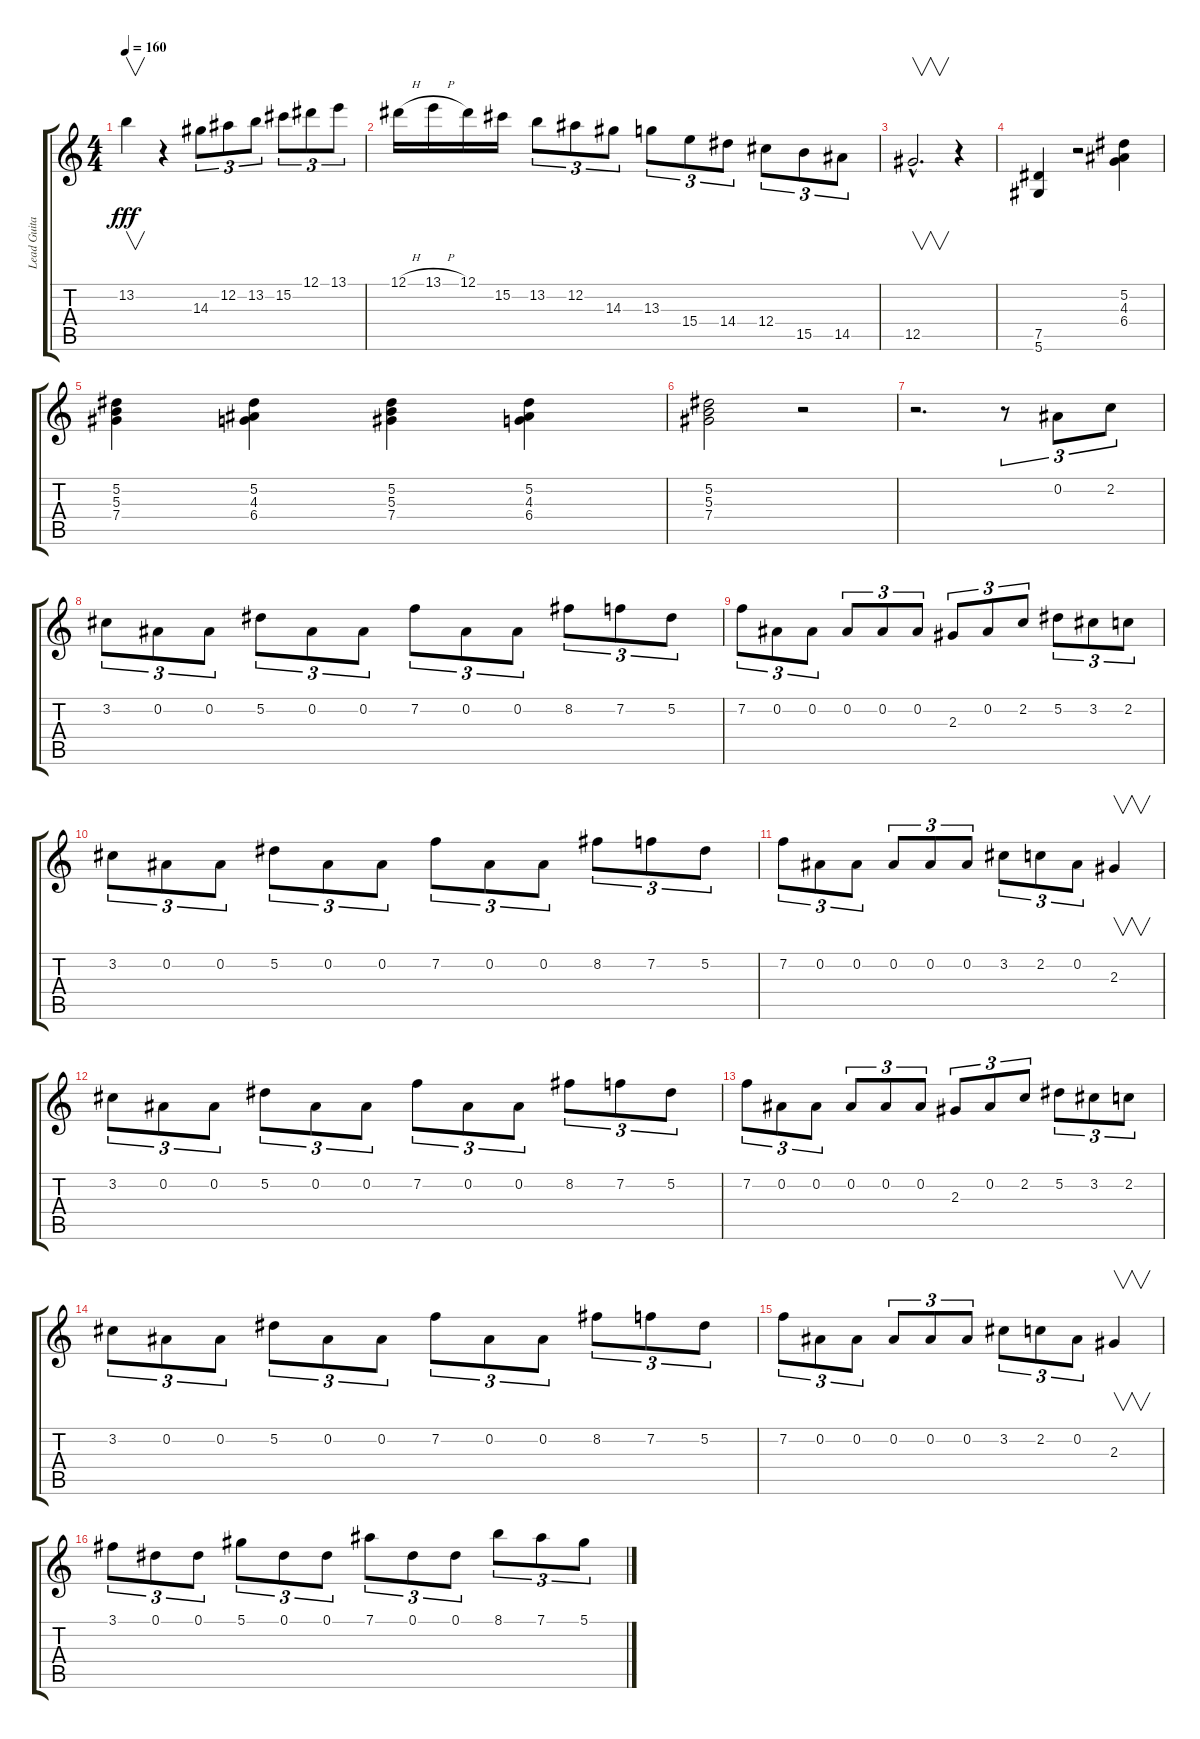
\track ("Lead Guitar" "Lead Guita") {instrument overdrivenguitar}
\staff {score tabs}
\tuning (Eb4 Bb3 Gb3 Db3 Ab2 Eb2) {hide}
\ts (4 4)
\tempo 160
\clef g2
\ks c
13.2.4{v dy fff} r.4 14.3.8{tu (3 2)} 12.2.8{tu (3 2)} 13.2.8{tu (3 2)} 15.2.8{tu (3 2)} 12.1.8{tu (3 2)} 13.1.8{tu (3 2)} |
12.1{h}.16 13.1{h}.16 12.1.16 15.2.16 13.2.8{tu (3 2)} 12.2.8{tu (3 2)} 14.3.8{tu (3 2)} 13.3.8{tu (3 2)} 15.4.8{tu (3 2)} 14.4.8{tu (3 2)} 12.4.8{tu (3 2)} 15.5.8{tu (3 2)} 14.5.8{tu (3 2)} |
12.5{hac}.2{v d} r.4 |
(7.5 5.6).4 r.2 (5.2 4.3 6.4).4 |
(5.2 5.3 7.4).4 (5.2 4.3 6.4).4 (5.2 5.3 7.4).4 (5.2 4.3 6.4).4 |
(5.2 5.3 7.4).2 r.2 |
r.2{d} r.8{tu (3 2)} 0.2.8{tu (3 2)} 2.2.8{tu (3 2)} |
3.2.8{tu (3 2)} 0.2.8{tu (3 2)} 0.2.8{tu (3 2)} 5.2.8{tu (3 2)} 0.2.8{tu (3 2)} 0.2.8{tu (3 2)} 7.2.8{tu (3 2)} 0.2.8{tu (3 2)} 0.2.8{tu (3 2)} 8.2.8{tu (3 2)} 7.2.8{tu (3 2)} 5.2.8{tu (3 2)} |
7.2.8{tu (3 2)} 0.2.8{tu (3 2)} 0.2.8{tu (3 2)} 0.2.8{tu (3 2)} 0.2.8{tu (3 2)} 0.2.8{tu (3 2)} 2.3.8{tu (3 2)} 0.2.8{tu (3 2)} 2.2.8{tu (3 2)} 5.2.8{tu (3 2)} 3.2.8{tu (3 2)} 2.2.8{tu (3 2)} |
3.2.8{tu (3 2)} 0.2.8{tu (3 2)} 0.2.8{tu (3 2)} 5.2.8{tu (3 2)} 0.2.8{tu (3 2)} 0.2.8{tu (3 2)} 7.2.8{tu (3 2)} 0.2.8{tu (3 2)} 0.2.8{tu (3 2)} 8.2.8{tu (3 2)} 7.2.8{tu (3 2)} 5.2.8{tu (3 2)} |
7.2.8{tu (3 2)} 0.2.8{tu (3 2)} 0.2.8{tu (3 2)} 0.2.8{tu (3 2)} 0.2.8{tu (3 2)} 0.2.8{tu (3 2)} 3.2.8{tu (3 2)} 2.2.8{tu (3 2)} 0.2.8{tu (3 2)} 2.3.4{v} |
3.2.8{tu (3 2)} 0.2.8{tu (3 2)} 0.2.8{tu (3 2)} 5.2.8{tu (3 2)} 0.2.8{tu (3 2)} 0.2.8{tu (3 2)} 7.2.8{tu (3 2)} 0.2.8{tu (3 2)} 0.2.8{tu (3 2)} 8.2.8{tu (3 2)} 7.2.8{tu (3 2)} 5.2.8{tu (3 2)} |
7.2.8{tu (3 2)} 0.2.8{tu (3 2)} 0.2.8{tu (3 2)} 0.2.8{tu (3 2)} 0.2.8{tu (3 2)} 0.2.8{tu (3 2)} 2.3.8{tu (3 2)} 0.2.8{tu (3 2)} 2.2.8{tu (3 2)} 5.2.8{tu (3 2)} 3.2.8{tu (3 2)} 2.2.8{tu (3 2)} |
3.2.8{tu (3 2)} 0.2.8{tu (3 2)} 0.2.8{tu (3 2)} 5.2.8{tu (3 2)} 0.2.8{tu (3 2)} 0.2.8{tu (3 2)} 7.2.8{tu (3 2)} 0.2.8{tu (3 2)} 0.2.8{tu (3 2)} 8.2.8{tu (3 2)} 7.2.8{tu (3 2)} 5.2.8{tu (3 2)} |
7.2.8{tu (3 2)} 0.2.8{tu (3 2)} 0.2.8{tu (3 2)} 0.2.8{tu (3 2)} 0.2.8{tu (3 2)} 0.2.8{tu (3 2)} 3.2.8{tu (3 2)} 2.2.8{tu (3 2)} 0.2.8{tu (3 2)} 2.3.4{v} |
3.1.8{tu (3 2)} 0.1.8{tu (3 2)} 0.1.8{tu (3 2)} 5.1.8{tu (3 2)} 0.1.8{tu (3 2)} 0.1.8{tu (3 2)} 7.1.8{tu (3 2)} 0.1.8{tu (3 2)} 0.1.8{tu (3 2)} 8.1.8{tu (3 2)} 7.1.8{tu (3 2)} 5.1.8{tu (3 2)}
